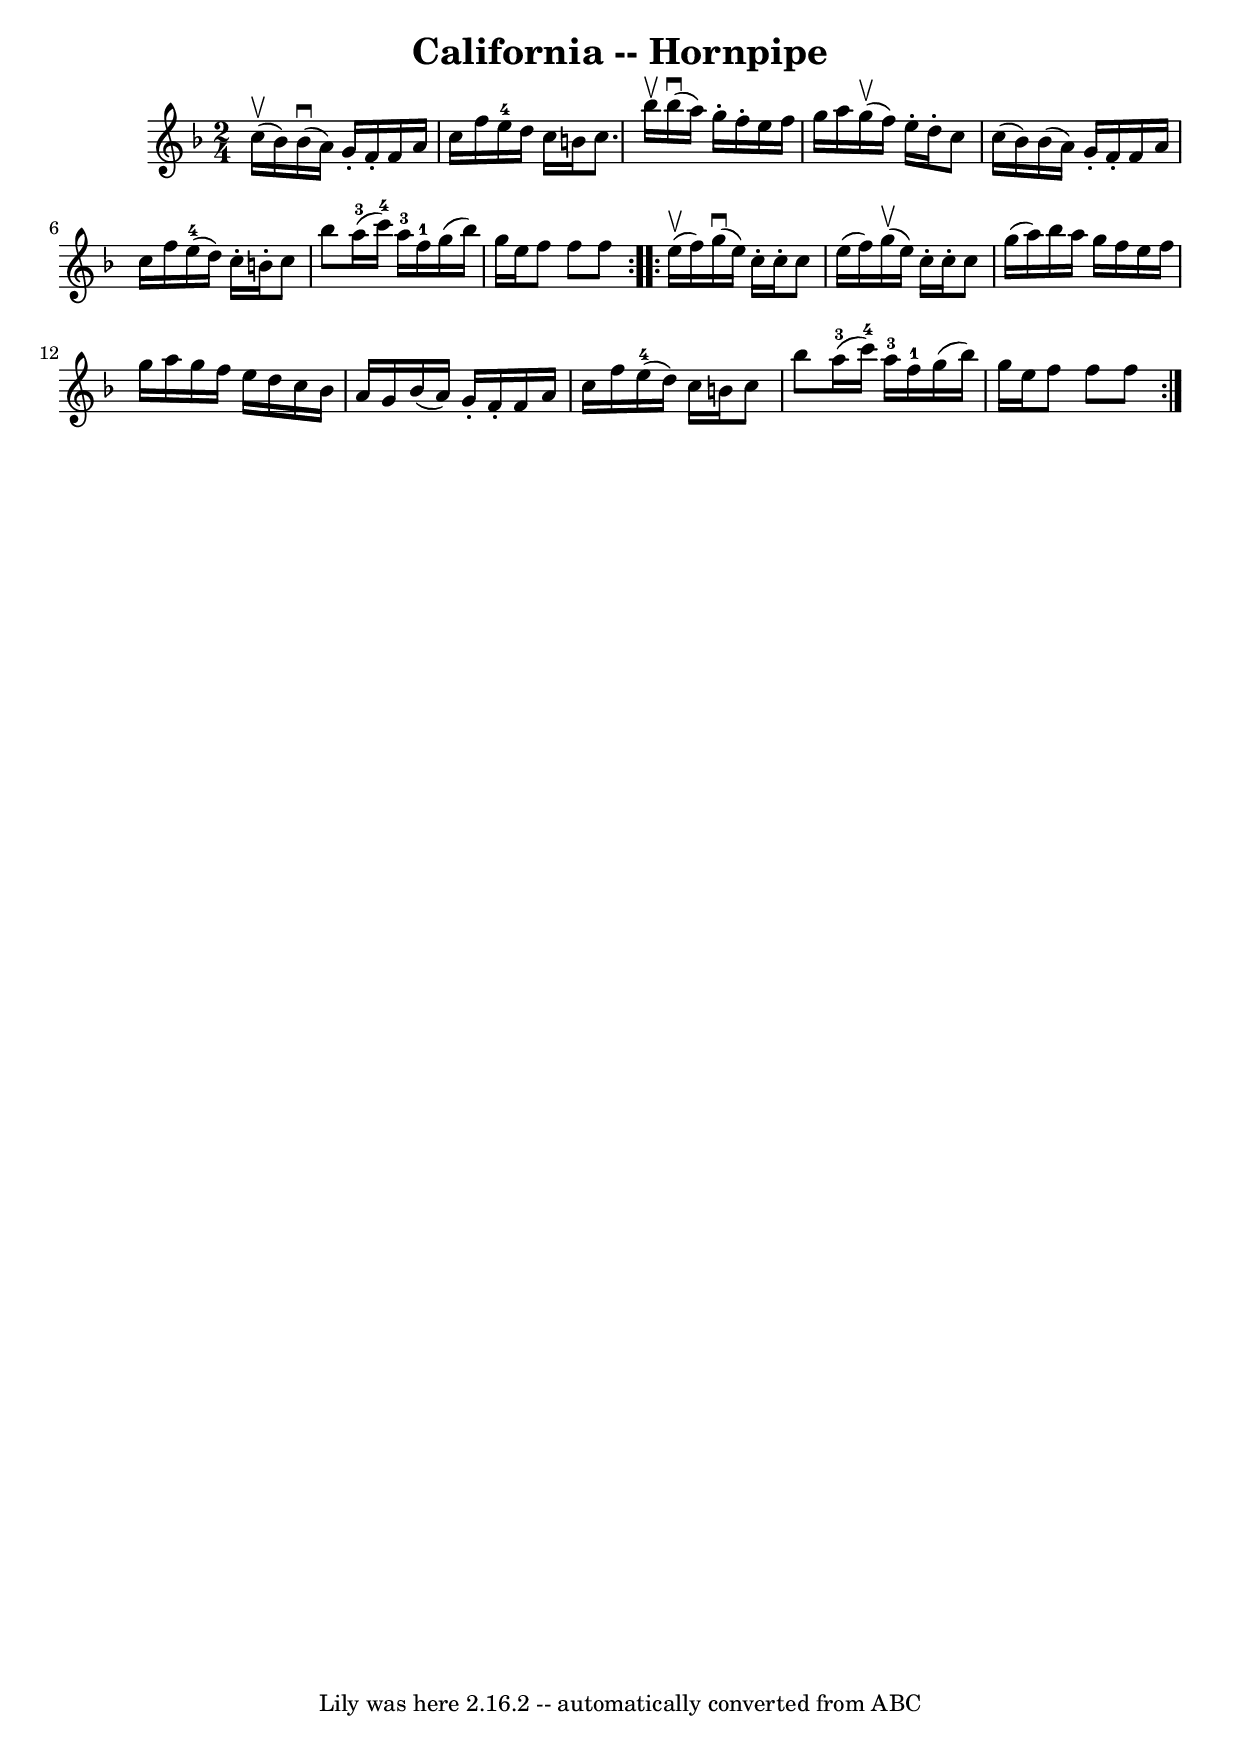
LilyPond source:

\version "2.7.40"
\include "Mammoth.ily"
\header {
	%% book = "Cole's 1000 Fiddle Tunes"
	crossRefNumber = "1"
	footnotes = ""
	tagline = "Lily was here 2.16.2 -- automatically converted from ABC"
	title = "California -- Hornpipe"
}
voicedefault =  {


\repeat volta 2 {
\time 2/4 
\key f \major c''16 (^\upbow bes'16) |
 bes'16 
(^\downbow a'16) g'16 -. f'16 -. f'16 a'16 c''16 f''16  
|
 e''16-4 d''16 c''16 b'16 c''8. bes''16^\upbow 
|
 bes''16 (^\downbow a''16) g''16 -. f''16 -. e''16    
f''16 g''16 a''16  |
 g''16 (^\upbow f''16) e''16 -.   
d''16 -. c''8 c''16 (bes'16) |
 bes'16 (a'16) g'16 
-. f'16 -. f'16 a'16 c''16 f''16  |
 e''16-4(d''16 
) c''16 -. b'16 -. c''8 bes''8  |
 a''16-3(c'''16 
-4) a''16-3 f''16-1 g''16 (bes''16) g''16 e''16  
|
 f''8 f''8 f''8  }     \repeat volta 2 { e''16 (^\upbow   
f''16) |
 g''16 (^\downbow e''16) c''16 -. c''16 -.   
c''8 e''16 (f''16) |
 g''16 (^\upbow e''16) c''16 -.  
 c''16 -. c''8 g''16 (a''16) |
 bes''16 a''16 g''16  
 f''16 e''16 f''16 g''16 a''16  |
 g''16 f''16 e''16 
 d''16 c''16 bes'16 a'16 g'16  |
 bes'16 (a'16)   
g'16 -. f'16 -. f'16 a'16 c''16 f''16  |
 e''16-4(
d''16) c''16 b'16 c''8 bes''8  |
 a''16-3(
c'''16-4) a''16-3 f''16-1 g''16 (bes''16) g''16    
e''16  |
 f''8 f''8 f''8  }   
}

\score{
    <<

	\context Staff="default"
	{
	    \voicedefault 
	}

    >>
	\layout {
	}
	\midi {}
}
